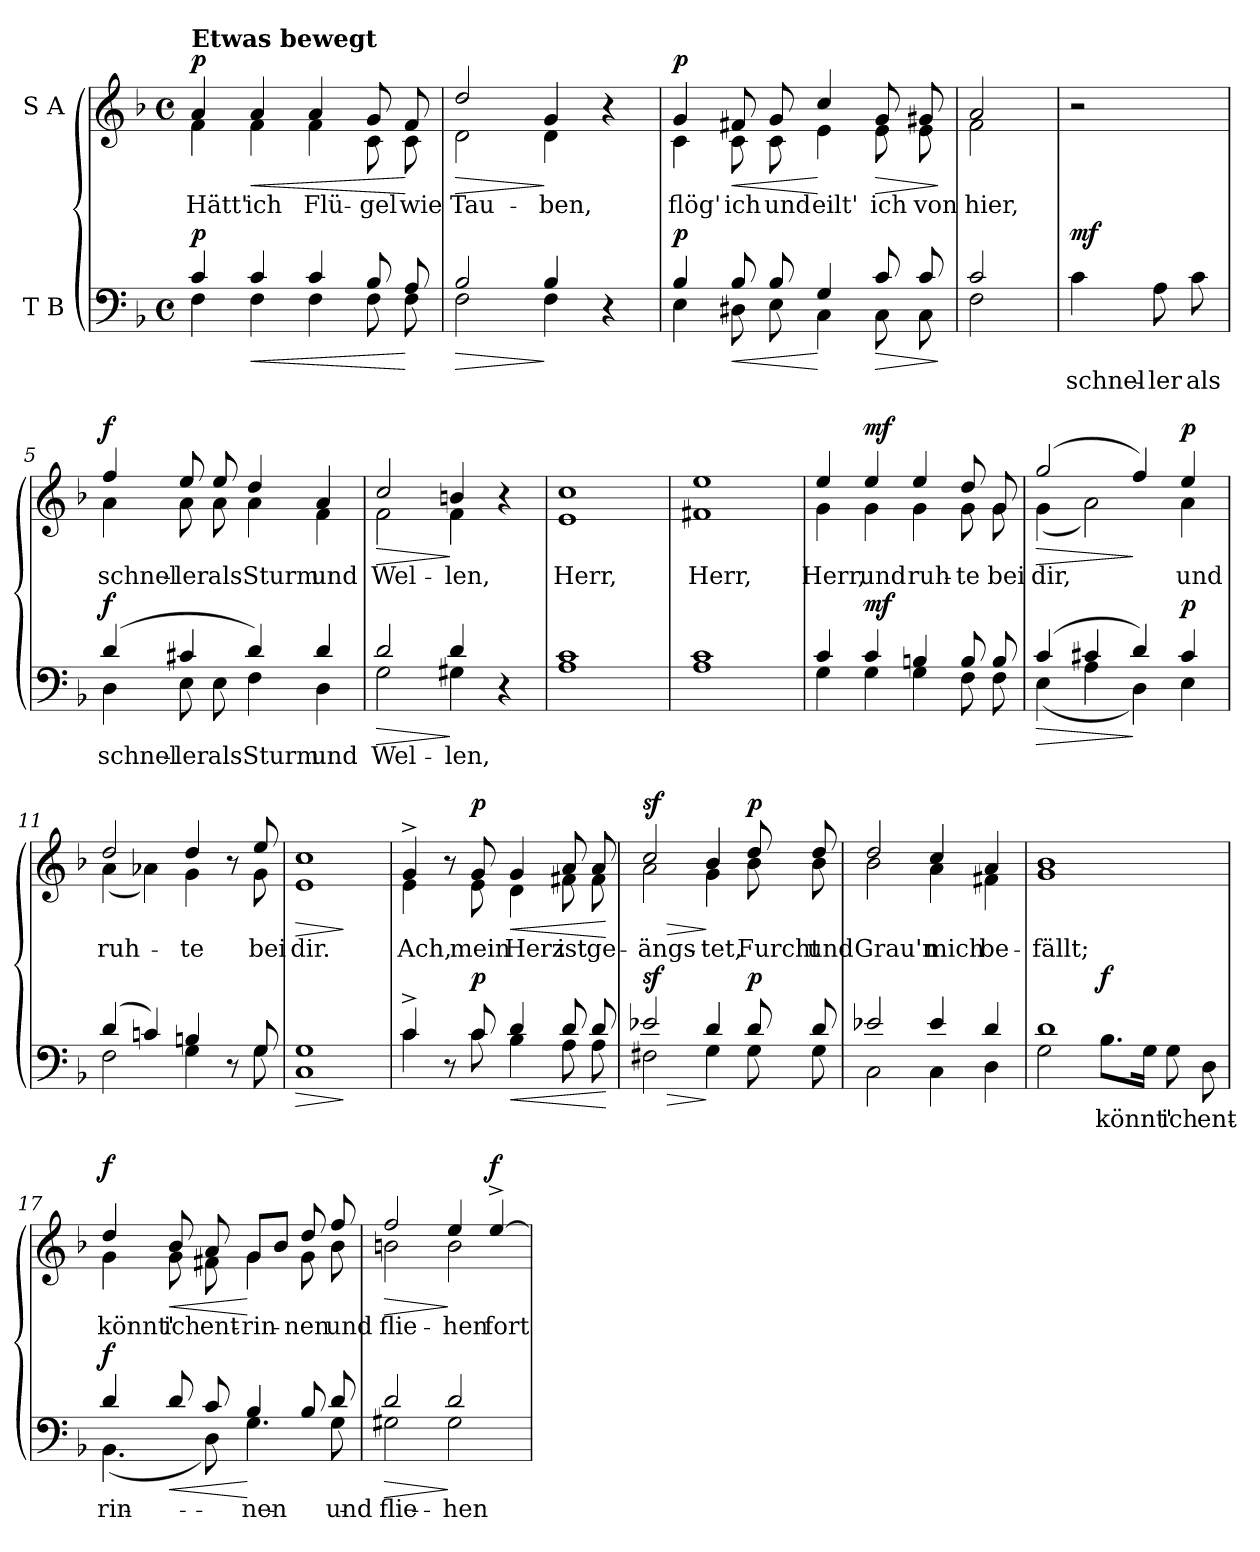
**kern	**text	**dynam	**kern	**text	**dynam
*part2	*part2	*part2	*part1	*part1	*part1
*staff2	*staff2	*staff2	*staff1	*staff1	*staff1
*I"T B	*	*	*I"S A	*	*
*clefF4	*	*	*clefG2	*	*
*k[b-]	*	*	*k[b-]	*	*
*M4/4	*	*	*M4/4	*	*
*met(c)	*	*	*met(c)	*	*
=1	=1	=1	=1	=1	=1
*^	*	*	*^	*	*
!	!	!	!	!LO:TX:a:B:t=Etwas bewegt	!	!	!
!	!	!	!LO:DY:a	!	!	!LO:LY:b	!LO:DY:a
4c/	4F\	.	p	4a/	4f\	Hätt'	p
!	!	!	!LO:HP:b	!	!	!LO:LY:b	!LO:HP:b
4c/	4F\	.	<	4a/	4f\	ich	<
!	!	!	!	!	!	!LO:LY:b	!
4c/	4F\	.	.	4a/	4f\	Flü-	.
!	!	!	!	!	!	!LO:LY:b	!
8B-/	8F\	.	.	8g/	8c\	-gel	.
!	!	!	!	!	!	!LO:LY:b	!
8A/	8F\	.	[	8f/	8c\	wie	[
=2	=2	=2	=2	=2	=2	=2	=2
!	!	!	!LO:HP:b	!	!	!LO:LY:b	!LO:HP:b
2B-/	2F\	.	>	2dd/	2d\	Tau-	>
!	!	!	!	!	!	!LO:LY:b	!
4B-/	4F\	.	]	4g/	4d\	-ben,	]
4r	4ryy	.	.	4r	4ryy	.	.
=3	=3	=3	=3	=3	=3	=3	=3
!	!	!	!LO:DY:a	!	!	!LO:LY:b	!LO:DY:a
4B-/	4E\	.	p	4g/	4c\	flög'	p
!	!	!	!LO:HP:b	!	!	!LO:LY:b	!LO:HP:b
8B-/	8D#X\	.	<	8f#X/	8c\	ich	<
!	!	!	!	!	!	!LO:LY:b	!
8B-/	8E\	.	.	8g/	8c\	und	.
!	!	!	!	!	!	!LO:LY:b	!
4G/	4C\	.	[	4cc/	4e\	eilt'	[
!	!	!	!LO:HP:b	!	!	!LO:LY:b	!LO:HP:b
8c/	8C\	.	>	8g/	8e\	ich	>
!	!	!	!	!	!	!LO:LY:b	!
8c/	8C\	.	.	8g#X/	8e\	von	.
*v	*v	*	*	*	*	*	*
*	*	*	*v	*v	*	*
.	.	]	.	.	]
=4	=4	=4	=4	=4	=4
*^	*	*	*^	*	*
!	!	!	!	!	!	!LO:LY:b	!
2c/	2F\	.	.	2a/	2f\	hier,	.
!!LO:LB:g=z
=4X1	=4X1	=4X1	=4X1	=4X1	=4X1	=4X1	=4X1
!	!	!LO:LY:b	!LO:DY:a	!	!	!	!
*v	*v	*	*	*	*	*	*
*	*	*	*v	*v	*	*
4c\	schnel-	mf	2r	.	.
!	!LO:LY:b	!	!	!	!
8A\	-ler	.	.	.	.
!	!LO:LY:b	!	!	!	!
8c\	als	.	.	.	.
=5	=5	=5	=5	=5	=5
!	!LO:LY:b	!	!	!	!
*^	*	*	*	*	*
!	!	!LO:LY:b	!LO:DY:a	!	!LO:LY:b	!LO:DY:a
*	*	*	*	*^	*	*
(4d/	4D\	schnel-	f	4ff/	4a\	schnel-	f
!	!	!LO:LY:b	!	!	!	!LO:LY:b	!
4c#X/	8E\	-ler	.	8ee/	8a\	-ler	.
!	!	!LO:LY:b	!	!	!	!LO:LY:b	!
.	8E\	als	.	8ee/	8a\	als	.
!	!	!LO:LY:b	!	!	!	!LO:LY:b	!
4d/)	4F\	Sturm	.	4dd/	4a\	Sturm	.
!	!	!LO:LY:b	!	!	!	!LO:LY:b	!
4d/	4D\	und	.	4a/	4f\	und	.
=6	=6	=6	=6	=6	=6	=6	=6
!	!	!LO:LY:b	!LO:HP:b	!	!	!LO:LY:b	!LO:HP:b
2d/	2G\	Wel-	>	2cc/	2f\	Wel-	>
!	!	!LO:LY:b	!	!	!	!LO:LY:b	!
4d/	4G#X\	-len,	]	4bn/	4f\	-len,	]
4r	4ryy	.	.	4r	4ryy	.	.
=7	=7	=7	=7	=7	=7	=7	=7
!	!	!	!	!	!	!LO:LY:b	!
1c	1A	.	.	1cc	1e	Herr,	.
=8	=8	=8	=8	=8	=8	=8	=8
!	!	!	!	!	!	!LO:LY:b	!
1c	1A	.	.	1ee	1f#X	Herr,	.
=9	=9	=9	=9	=9	=9	=9	=9
!	!	!	!	!	!	!LO:LY:b	!
4c/	4G\	.	.	4ee/	4g\	Herr,	.
!	!	!	!LO:DY:a	!	!	!LO:LY:b	!LO:DY:a
4c/	4G\	.	mf	4ee/	4g\	und	mf
!	!	!	!	!	!	!LO:LY:b	!
4Bn/	4G\	.	.	4ee/	4g\	ruh-	.
!	!	!	!	!	!	!LO:LY:b	!
8B/	8F\	.	.	8dd/	8g\	-te	.
!	!	!	!	!	!	!LO:LY:b	!
8B/	8F\	.	.	8g/	8g\	bei	.
!!LO:LB:g=z	!!
=10	=10	=10	=10	=10	=10	=10	=10
!	!	!	!LO:HP:b	!	!	!LO:LY:b	!LO:HP:b
(4c/	(4E\	.	>	(2gg/	(4g\	dir,	>
4c#X/	4A\	.	.	.	2a\)	.	.
4d/)	4D\)	.	]	4ff/)	.	.	]
!	!	!	!LO:DY:a	!	!	!LO:LY:b	!LO:DY:a
4c#/	4E\	.	p	4ee/	4a\	und	p
=11	=11	=11	=11	=11	=11	=11	=11
!	!	!	!	!	!	!LO:LY:b	!
(4d/	2F\	.	.	2dd/	(4a\	ruh-	.
4cn/)	.	.	.	.	4a-X\)	.	.
!	!	!	!	!	!	!LO:LY:b	!
4Bn/	4G\	.	.	4dd/	4g\	-te	.
8r	8ryy	.	.	8r	8ryy	.	.
!	!	!	!	!	!	!LO:LY:b	!
8G/	8G\	.	.	8ee/	8g\	bei	.
=12	=12	=12	=12	=12	=12	=12	=12
!	!	!	!LO:HP:b	!	!	!LO:LY:b	!LO:HP:b
1G	1C	.	>	1cc	1e	dir.	>
*v	*v	*	*	*	*	*	*
*	*	*	*v	*v	*	*
.	.	]	.	.	]
=13	=13	=13	=13	=13	=13
*^	*	*	*^	*	*
!	!	!	!	!	!	!LO:LY:b	!
4c^/	4c\	.	.	4g^/	4e\	Ach,	.
8r	8ryy	.	.	8r	8ryy	.	.
!	!	!	!LO:DY:a	!	!	!LO:LY:b	!LO:DY:a
8c/	8c\	.	p	8g/	8e\	mein	p
!	!	!	!LO:HP:b	!	!	!LO:LY:b	!LO:HP:b
4d/	4B-\	.	<	4g/	4d\	Herz	<
!	!	!	!	!	!	!LO:LY:b	!
8d/	8A\	.	.	8a/	8f#X\	ist	.
!	!	!	!	!	!	!LO:LY:b	!
8d/	8A\	.	.	8a/	8f#\	ge-	.
*v	*v	*	*	*	*	*	*
*	*	*	*v	*v	*	*
.	.	[	.	.	[
=14	=14	=14	=14	=14	=14
!	!	!LO:HP:b	!	!LO:LY:b	!LO:HP:b
*^	*	*	*^	*	*
!	!	!	!LO:DY:n=1:a	!	!	!	!LO:DY:n=1:a
2e-X/	2F#X\	.	> sf	2cc/	2a\	-ängs-	> sf
!	!	!	!	!	!	!LO:LY:b	!
4d/	4G\	.	]	4b-/	4g\	-tet,	]
!	!	!	!LO:DY:n=2:a	!	!	!LO:LY:b	!LO:DY:n=2:a
8d/	8G\	.	p	8dd/	8b-\	Furcht	p
!	!	!	!	!	!	!LO:LY:b	!
8d/	8G\	.	.	8dd/	8b-\	und	.
!!LO:LB:g=z	!!
=15	=15	=15	=15	=15	=15	=15	=15
!	!	!	!	!	!	!LO:LY:b	!
2e-X/	2C\	.	.	2dd/	2b-\	Grau'n	.
!	!	!	!	!	!	!LO:LY:b	!
4e-/	4C\	.	.	4cc/	4a\	mich	.
!	!	!	!	!	!	!LO:LY:b	!
4d/	4D\	.	.	4a/	4f#X\	be-	.
=16	=16	=16	=16	=16	=16	=16	=16
!	!	!	!	!	!	!LO:LY:b	!
1d	2G\	.	.	1b-	1g	-fällt;	.
!	!	!LO:LY:b	!LO:DY:b	!	!	!	!
.	8.B-\L	könnt'	f	.	.	.	.
.	16G\Jk	.	.	.	.	.	.
!	!	!LO:LY:b	!	!	!	!	!
.	8G\	ich	.	.	.	.	.
!	!	!LO:LY:b	!	!	!	!	!
.	8D\	ent-	.	.	.	.	.
=17	=17	=17	=17	=17	=17	=17	=17
!	!	!LO:LY:b	!LO:DY:a	!	!	!LO:LY:b	!LO:DY:a
4d/	(4.BB-\	-rin-	f	4dd/	4g\	könnt'	f
!	!	!	!LO:HP:b	!	!	!LO:LY:b	!LO:HP:b
8d/	.	.	<	8b-/	8g\	ich	<
!	!	!	!	!	!	!LO:LY:b	!
8c/	8D\)	.	.	8a/	8f#X\	ent-	.
!	!	!LO:LY:b	!	!	!	!LO:LY:b	!
4B-/	4.G\	-nen	[	8g/L	4g\	-rin-	[
.	.	.	.	8b-/J	.	.	.
!	!	!	!	!	!	!LO:LY:b	!
8B-/	.	.	.	8dd/	8g\	-nen	.
!	!	!LO:LY:b	!	!	!	!LO:LY:b	!
8d/	8G\	und	.	8ff/	8b-\	und	.
=18	=18	=18	=18	=18	=18	=18	=18
!	!	!LO:LY:b	!LO:HP:b	!	!	!LO:LY:b	!LO:HP:b
2d/	2G#X\	flie-	>	2ff/	2bn\	flie-	>
!	!	!LO:LY:b	!	!	!	!LO:LY:b	!
2d/	2G#\	-hen	]	4ee/	2b\	-hen	]
!	!	!	!	!	!	!LO:LY:b	!LO:DY:a
.	.	.	.	[4ee^/	.	fort	f
*v	*v	*	*	*	*	*	*
*	*	*	*v	*v	*	*
=	=	=	=	=	=
*-	*-	*-	*-	*-	*-
